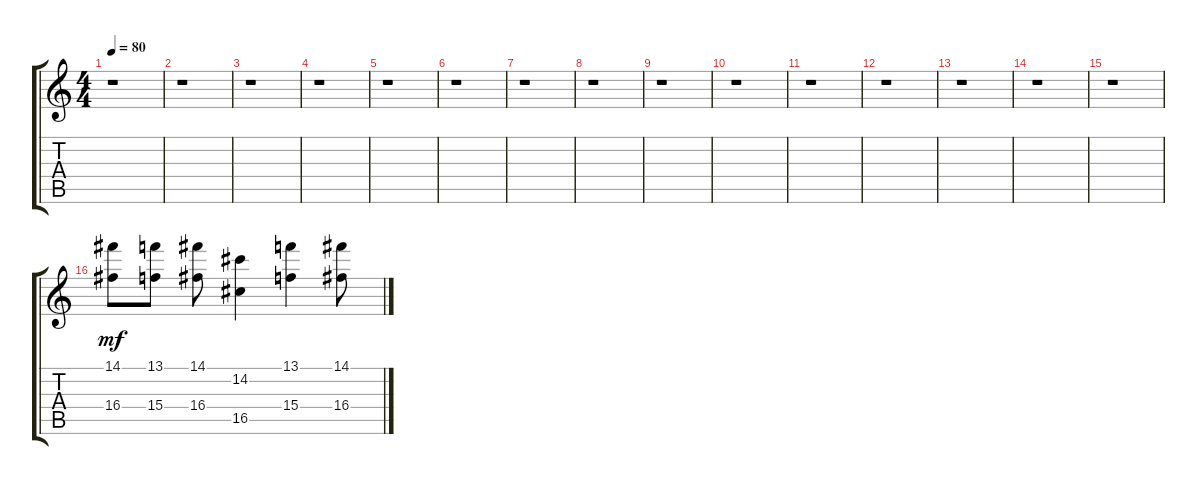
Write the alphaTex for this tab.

\track "" {instrument overdrivenguitar}
\staff {score tabs}
\tuning (E4 B3 G3 D3 A2 E2) {hide}
\ts (4 4)
\tempo 80
\clef g2
\ks c
r.1{dy f} |
r.1 |
r.1 |
r.1 |
r.1 |
r.1 |
r.1 |
r.1 |
r.1 |
r.1 |
r.1 |
r.1 |
r.1 |
r.1 |
r.1 |
(14.1 16.4).8{dy mf} (13.1 15.4).8 (14.1 16.4).8 (14.2 16.5).4 (13.1 15.4).4 (14.1 16.4).8
